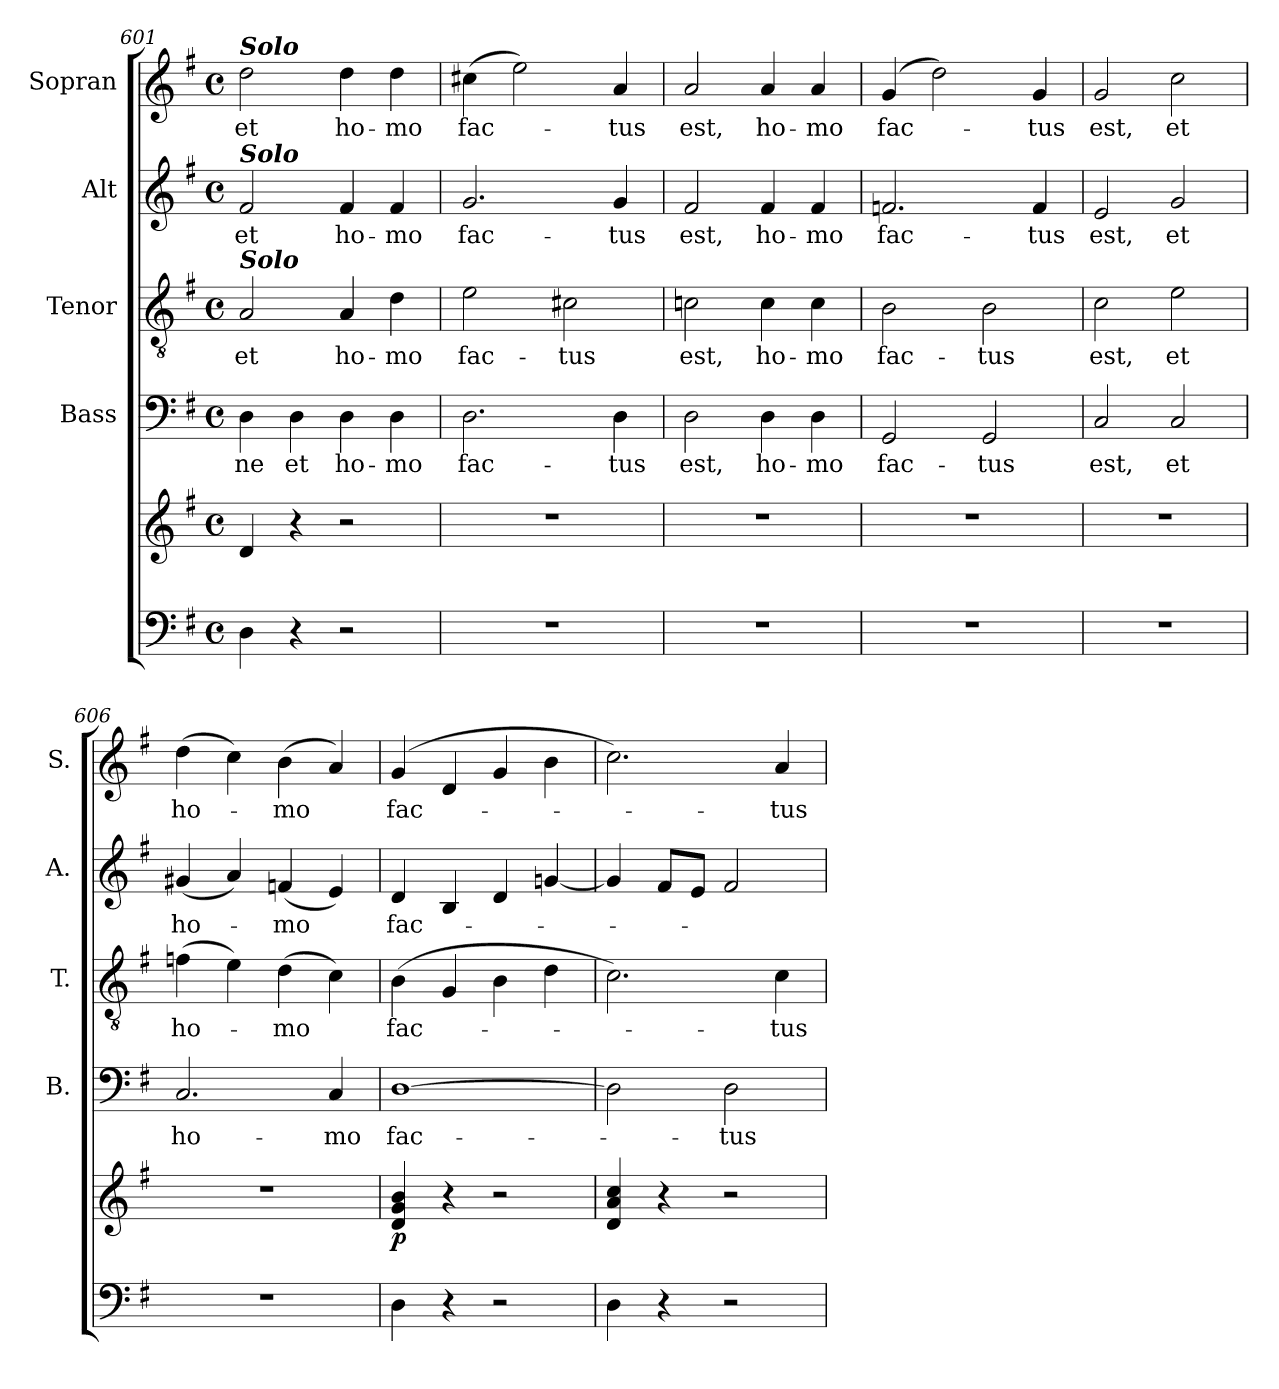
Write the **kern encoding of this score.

**kern	**kern	**dynam	**kern	**text	**kern	**text	**kern	**text	**kern	**text
*part5	*part5	*part5	*part4	*part4	*part3	*part3	*part2	*part2	*part1	*part1
*staff6	*staff5	*staff5/6	*staff4	*staff4	*staff3	*staff3	*staff2	*staff2	*staff1	*staff1
*	*	*	*I"Bass	*	*I"Tenor	*	*I"Alt	*	*I"Sopran	*
*	*	*	*I'B.	*	*I'T.	*	*I'A.	*	*I'S.	*
*clefF4	*clefG2	*	*clefF4	*	*clefGv2	*	*clefG2	*	*clefG2	*
*k[f#]	*k[f#]	*	*k[f#]	*	*k[f#]	*	*k[f#]	*	*k[f#]	*
*G:	*G:	*	*G:	*	*G:	*	*G:	*	*G:	*
*M4/4	*M4/4	*	*M4/4	*	*M4/4	*	*M4/4	*	*M4/4	*
*met(c)	*met(c)	*	*met(c)	*	*met(c)	*	*met(c)	*	*met(c)	*
=601	=601	=601	=601	=601	=601	=601	=601	=601	=601	=601
!	!	!	!	!	!	!	!	!	!LO:TX:a:Bi:t=Solo	!
!	!	!	!	!	!	!	!LO:TX:a:Bi:t=Solo	!	!	!
!	!	!	!	!	!LO:TX:a:Bi:t=Solo	!	!	!	!	!
!	!	!	!	!LO:LY:b	!	!LO:LY:b	!	!LO:LY:b	!	!LO:LY:b
4D\	4d/	.	4D\	-ne	2A/	et	2f#/	et	2dd\	et
!	!	!	!	!LO:LY:b	!	!	!	!	!	!
4r	4r	.	4D\	et	.	.	.	.	.	.
!	!	!	!	!LO:LY:b	!	!LO:LY:b	!	!LO:LY:b	!	!LO:LY:b
2r	2r	.	4D\	ho-	4A/	ho-	4f#/	ho-	4dd\	ho-
!	!	!	!	!LO:LY:b	!	!LO:LY:b	!	!LO:LY:b	!	!LO:LY:b
.	.	.	4D\	-mo	4d\	-mo	4f#/	-mo	4dd\	-mo
=602	=602	=602	=602	=602	=602	=602	=602	=602	=602	=602
!	!	!	!	!LO:LY:b	!	!LO:LY:b	!	!LO:LY:b	!	!LO:LY:b
1r	1r	.	2.D\	fac-	2e\	fac-	2.g/	fac-	(>4cc#X\	fac-
.	.	.	.	.	.	.	.	.	2ee\)	.
!	!	!	!	!	!	!LO:LY:b	!	!	!	!
.	.	.	.	.	2c#X\	-tus	.	.	.	.
!	!	!	!	!LO:LY:b	!	!	!	!LO:LY:b	!	!LO:LY:b
.	.	.	4D\	-tus	.	.	4g/	-tus	4a/	-tus
=603	=603	=603	=603	=603	=603	=603	=603	=603	=603	=603
!	!	!	!	!LO:LY:b	!	!LO:LY:b	!	!LO:LY:b	!	!LO:LY:b
1r	1r	.	2D\	est,	2cn\	est,	2f#/	est,	2a/	est,
!	!	!	!	!LO:LY:b	!	!LO:LY:b	!	!LO:LY:b	!	!LO:LY:b
.	.	.	4D\	ho-	4c\	ho-	4f#/	ho-	4a/	ho-
!	!	!	!	!LO:LY:b	!	!LO:LY:b	!	!LO:LY:b	!	!LO:LY:b
.	.	.	4D\	-mo	4c\	-mo	4f#/	-mo	4a/	-mo
=604	=604	=604	=604	=604	=604	=604	=604	=604	=604	=604
!	!	!	!	!LO:LY:b	!	!LO:LY:b	!	!LO:LY:b	!	!LO:LY:b
1r	1r	.	2GG/	fac-	2B\	fac-	2.fn/	fac-	(4g/	fac-
.	.	.	.	.	.	.	.	.	2dd\)	.
!	!	!	!	!LO:LY:b	!	!LO:LY:b	!	!	!	!
.	.	.	2GG/	-tus	2B\	-tus	.	.	.	.
!	!	!	!	!	!	!	!	!LO:LY:b	!	!LO:LY:b
.	.	.	.	.	.	.	4f/	-tus	4g/	-tus
=605	=605	=605	=605	=605	=605	=605	=605	=605	=605	=605
!	!	!	!	!LO:LY:b	!	!LO:LY:b	!	!LO:LY:b	!	!LO:LY:b
1r	1r	.	2C/	est,	2c\	est,	2e/	est,	2g/	est,
!	!	!	!	!LO:LY:b	!	!LO:LY:b	!	!LO:LY:b	!	!LO:LY:b
.	.	.	2C/	et	2e\	et	2g/	et	2cc\	et
=606	=606	=606	=606	=606	=606	=606	=606	=606	=606	=606
!	!	!	!	!LO:LY:b	!	!LO:LY:b	!	!LO:LY:b	!	!LO:LY:b
1r	1r	.	2.C/	ho-	(>4fn\	ho-	(<4g#X/	ho-	(>4dd\	ho-
.	.	.	.	.	4e\)	.	4a/)	.	4cc\)	.
!	!	!	!	!	!	!LO:LY:b	!	!LO:LY:b	!	!LO:LY:b
.	.	.	.	.	(>4d\	-mo	(<4fn/	-mo	(>4b\	-mo
!	!	!	!	!LO:LY:b	!	!	!	!	!	!
.	.	.	4C/	-mo	4c\)	.	4e/)	.	4a/)	.
!!LO:PB:g=z
=607	=607	=607	=607	=607	=607	=607	=607	=607	=607	=607
!	!	!LO:DY:b	!	!LO:LY:b	!	!LO:LY:b	!	!LO:LY:b	!	!LO:LY:b
4D\	4d/ 4g/ 4b/	p	[1D	fac-	(>4B\	fac-	4d/	fac-	(4g/	fac-
4r	4r	.	.	.	4G/	.	4B/	.	4d/	.
2r	2r	.	.	.	4B\	.	4d/	.	4g/	.
.	.	.	.	.	4d\	.	[4gn/	.	4b\	.
=608	=608	=608	=608	=608	=608	=608	=608	=608	=608	=608
4D\	4d/ 4a/ 4cc/	.	2D\]	.	2.c\)	.	4g/]	.	2.cc\)	.
4r	4r	.	.	.	.	.	8f#/L	.	.	.
.	.	.	.	.	.	.	8e/J	.	.	.
!	!	!	!	!LO:LY:b	!	!	!	!	!	!
2r	2r	.	2D\	-tus	.	.	2f#/	.	.	.
!	!	!	!	!	!	!LO:LY:b	!	!	!	!LO:LY:b
.	.	.	.	.	4c\	-tus	.	.	4a/	-tus
=	=	=	=	=	=	=	=	=	=	=
*-	*-	*-	*-	*-	*-	*-	*-	*-	*-	*-
